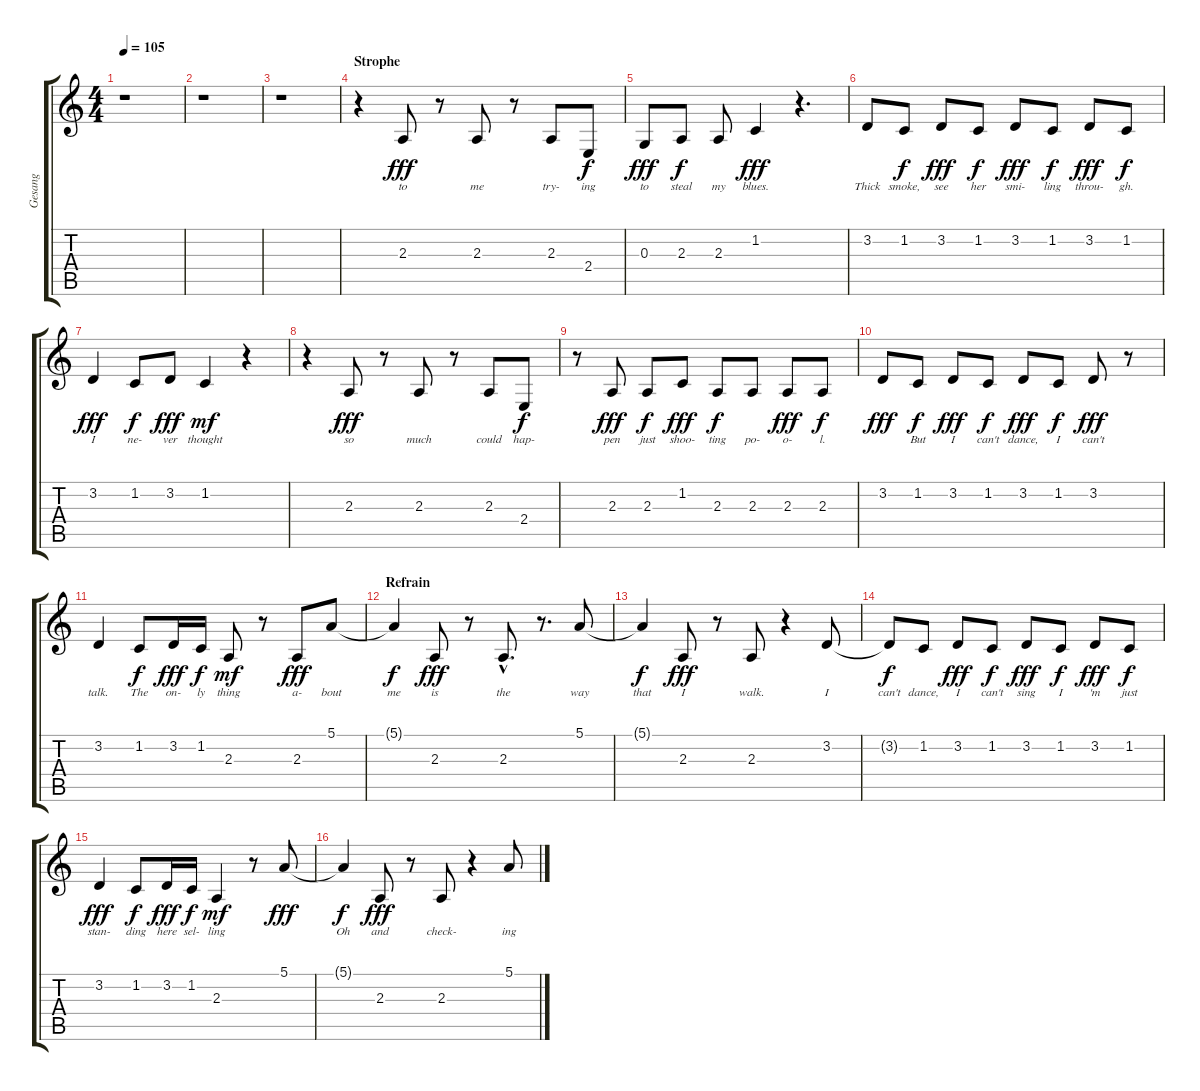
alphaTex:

\track ("Gesang" "Gesang") {instrument altosax}
\staff {score tabs}
\tuning (E4 B3 G3 D3 A2 E2) {hide}
\ts (4 4)
\tempo 105
\clef g2
\ks c
r.1{dy fff} |
r.1 |
r.1 |
\section ("" "Strophe")
r.4 2.3.8{lyrics (0 "to") lyrics (1 "") lyrics (2 "") lyrics (3 "") lyrics (4 "")} r.8 2.3.8{lyrics (0 "me") lyrics (1 "") lyrics (2 "") lyrics (3 "") lyrics (4 "")} r.8 2.3.8{lyrics (0 "try-") lyrics (1 "") lyrics (2 "") lyrics (3 "") lyrics (4 "")} 2.4.8{lyrics (0 "ing") lyrics (1 "") lyrics (2 "") lyrics (3 "") lyrics (4 "") dy f} |
0.3.8{lyrics (0 "to") lyrics (1 "") lyrics (2 "") lyrics (3 "") lyrics (4 "") dy fff} 2.3.8{lyrics (0 "steal") lyrics (1 "") lyrics (2 "") lyrics (3 "") lyrics (4 "") dy f} 2.3.8{lyrics (0 "my") lyrics (1 "") lyrics (2 "") lyrics (3 "") lyrics (4 "")} 1.2.4{lyrics (0 "blues.") lyrics (1 "") lyrics (2 "") lyrics (3 "") lyrics (4 "") dy fff} r.4{d} |
3.2.8{lyrics (0 "Thick") lyrics (1 "") lyrics (2 "") lyrics (3 "") lyrics (4 "")} 1.2.8{lyrics (0 "smoke,") lyrics (1 "") lyrics (2 "") lyrics (3 "") lyrics (4 "") dy f} 3.2.8{lyrics (0 "see") lyrics (1 "") lyrics (2 "") lyrics (3 "") lyrics (4 "") dy fff} 1.2.8{lyrics (0 "her") lyrics (1 "") lyrics (2 "") lyrics (3 "") lyrics (4 "") dy f} 3.2.8{lyrics (0 "smi-") lyrics (1 "") lyrics (2 "") lyrics (3 "") lyrics (4 "") dy fff} 1.2.8{lyrics (0 "ling") lyrics (1 "") lyrics (2 "") lyrics (3 "") lyrics (4 "") dy f} 3.2.8{lyrics (0 "throu-") lyrics (1 "") lyrics (2 "") lyrics (3 "") lyrics (4 "") dy fff} 1.2.8{lyrics (0 "gh.") lyrics (1 "") lyrics (2 "") lyrics (3 "") lyrics (4 "") dy f} |
3.2.4{lyrics (0 "I") lyrics (1 "") lyrics (2 "") lyrics (3 "") lyrics (4 "") dy fff} 1.2.8{lyrics (0 "ne-") lyrics (1 "") lyrics (2 "") lyrics (3 "") lyrics (4 "") dy f} 3.2.8{lyrics (0 "ver") lyrics (1 "") lyrics (2 "") lyrics (3 "") lyrics (4 "") dy fff} 1.2.4{lyrics (0 "thought") lyrics (1 "") lyrics (2 "") lyrics (3 "") lyrics (4 "") dy mf} r.4 |
r.4 2.3.8{lyrics (0 "so") lyrics (1 "") lyrics (2 "") lyrics (3 "") lyrics (4 "") dy fff} r.8 2.3.8{lyrics (0 "much") lyrics (1 "") lyrics (2 "") lyrics (3 "") lyrics (4 "")} r.8 2.3.8{lyrics (0 "could") lyrics (1 "") lyrics (2 "") lyrics (3 "") lyrics (4 "")} 2.4.8{lyrics (0 "hap-") lyrics (1 "") lyrics (2 "") lyrics (3 "") lyrics (4 "") dy f} |
r.8 2.3.8{lyrics (0 "pen") lyrics (1 "") lyrics (2 "") lyrics (3 "") lyrics (4 "") dy fff} 2.3.8{lyrics (0 "just") lyrics (1 "") lyrics (2 "") lyrics (3 "") lyrics (4 "") dy f} 1.2.8{lyrics (0 "shoo-") lyrics (1 "") lyrics (2 "") lyrics (3 "") lyrics (4 "") dy fff} 2.3.8{lyrics (0 "ting") lyrics (1 "") lyrics (2 "") lyrics (3 "") lyrics (4 "") dy f} 2.3.8{lyrics (0 "po-") lyrics (1 "") lyrics (2 "") lyrics (3 "") lyrics (4 "")} 2.3.8{lyrics (0 "o-") lyrics (1 "") lyrics (2 "") lyrics (3 "") lyrics (4 "") dy fff} 2.3.8{lyrics (0 "l.") lyrics (1 "") lyrics (2 "") lyrics (3 "") lyrics (4 "") dy f} |
3.2.8{lyrics (0 "") lyrics (1 "") lyrics (2 "") lyrics (3 "") lyrics (4 "") dy fff} 1.2.8{lyrics (0 "But") lyrics (1 "") lyrics (2 "") lyrics (3 "") lyrics (4 "") dy f} 3.2.8{lyrics (0 "I") lyrics (1 "") lyrics (2 "") lyrics (3 "") lyrics (4 "") dy fff} 1.2.8{lyrics (0 "can't") lyrics (1 "") lyrics (2 "") lyrics (3 "") lyrics (4 "") dy f} 3.2.8{lyrics (0 "dance,") lyrics (1 "") lyrics (2 "") lyrics (3 "") lyrics (4 "") dy fff} 1.2.8{lyrics (0 "I") lyrics (1 "") lyrics (2 "") lyrics (3 "") lyrics (4 "") dy f} 3.2.8{lyrics (0 "can't") lyrics (1 "") lyrics (2 "") lyrics (3 "") lyrics (4 "") dy fff} r.8 |
3.2.4{lyrics (0 "talk.") lyrics (1 "") lyrics (2 "") lyrics (3 "") lyrics (4 "")} 1.2.8{lyrics (0 "The") lyrics (1 "") lyrics (2 "") lyrics (3 "") lyrics (4 "") dy f} 3.2.16{lyrics (0 "on-") lyrics (1 "") lyrics (2 "") lyrics (3 "") lyrics (4 "") dy fff} 1.2.16{lyrics (0 "ly") lyrics (1 "") lyrics (2 "") lyrics (3 "") lyrics (4 "") dy f} 2.3.8{lyrics (0 "thing") lyrics (1 "") lyrics (2 "") lyrics (3 "") lyrics (4 "") dy mf} r.8 2.3.8{lyrics (0 "a-") lyrics (1 "") lyrics (2 "") lyrics (3 "") lyrics (4 "") dy fff} 5.1.8{lyrics (0 "bout") lyrics (1 "") lyrics (2 "") lyrics (3 "") lyrics (4 "")} |
\section ("" "Refrain")
5.1{t}.4{lyrics (0 "me") lyrics (1 "") lyrics (2 "") lyrics (3 "") lyrics (4 "") dy f} 2.3.8{lyrics (0 "is") lyrics (1 "") lyrics (2 "") lyrics (3 "") lyrics (4 "") dy fff} r.8 2.3{hac}.8{d lyrics (0 "the") lyrics (1 "") lyrics (2 "") lyrics (3 "") lyrics (4 "")} r.8{d} 5.1.8{lyrics (0 "way") lyrics (1 "") lyrics (2 "") lyrics (3 "") lyrics (4 "")} |
5.1{t}.4{lyrics (0 "that") lyrics (1 "") lyrics (2 "") lyrics (3 "") lyrics (4 "") dy f} 2.3.8{lyrics (0 "I") lyrics (1 "") lyrics (2 "") lyrics (3 "") lyrics (4 "") dy fff} r.8 2.3.8{lyrics (0 "walk.") lyrics (1 "") lyrics (2 "") lyrics (3 "") lyrics (4 "")} r.4 3.2.8{lyrics (0 "I") lyrics (1 "") lyrics (2 "") lyrics (3 "") lyrics (4 "")} |
3.2{t}.8{lyrics (0 "can't") lyrics (1 "") lyrics (2 "") lyrics (3 "") lyrics (4 "") dy f} 1.2.8{lyrics (0 "dance,") lyrics (1 "") lyrics (2 "") lyrics (3 "") lyrics (4 "")} 3.2.8{lyrics (0 "I") lyrics (1 "") lyrics (2 "") lyrics (3 "") lyrics (4 "") dy fff} 1.2.8{lyrics (0 "can't") lyrics (1 "") lyrics (2 "") lyrics (3 "") lyrics (4 "") dy f} 3.2.8{lyrics (0 "sing") lyrics (1 "") lyrics (2 "") lyrics (3 "") lyrics (4 "") dy fff} 1.2.8{lyrics (0 "I") lyrics (1 "") lyrics (2 "") lyrics (3 "") lyrics (4 "") dy f} 3.2.8{lyrics (0 "'m") lyrics (1 "") lyrics (2 "") lyrics (3 "") lyrics (4 "") dy fff} 1.2.8{lyrics (0 "just") lyrics (1 "") lyrics (2 "") lyrics (3 "") lyrics (4 "") dy f} |
3.2.4{lyrics (0 "stan-") lyrics (1 "") lyrics (2 "") lyrics (3 "") lyrics (4 "") dy fff} 1.2.8{lyrics (0 "ding") lyrics (1 "") lyrics (2 "") lyrics (3 "") lyrics (4 "") dy f} 3.2.16{lyrics (0 "here") lyrics (1 "") lyrics (2 "") lyrics (3 "") lyrics (4 "") dy fff} 1.2.16{lyrics (0 "sel-") lyrics (1 "") lyrics (2 "") lyrics (3 "") lyrics (4 "") dy f} 2.3.4{lyrics (0 "ling") lyrics (1 "") lyrics (2 "") lyrics (3 "") lyrics (4 "") dy mf} r.8 5.1.8{lyrics (0 "") lyrics (1 "") lyrics (2 "") lyrics (3 "") lyrics (4 "") dy fff} |
5.1{t}.4{lyrics (0 "Oh") lyrics (1 "") lyrics (2 "") lyrics (3 "") lyrics (4 "") dy f} 2.3.8{lyrics (0 "and") lyrics (1 "") lyrics (2 "") lyrics (3 "") lyrics (4 "") dy fff} r.8 2.3.8{lyrics (0 "check-") lyrics (1 "") lyrics (2 "") lyrics (3 "") lyrics (4 "")} r.4 5.1.8{lyrics (0 "ing") lyrics (1 "") lyrics (2 "") lyrics (3 "") lyrics (4 "")}
